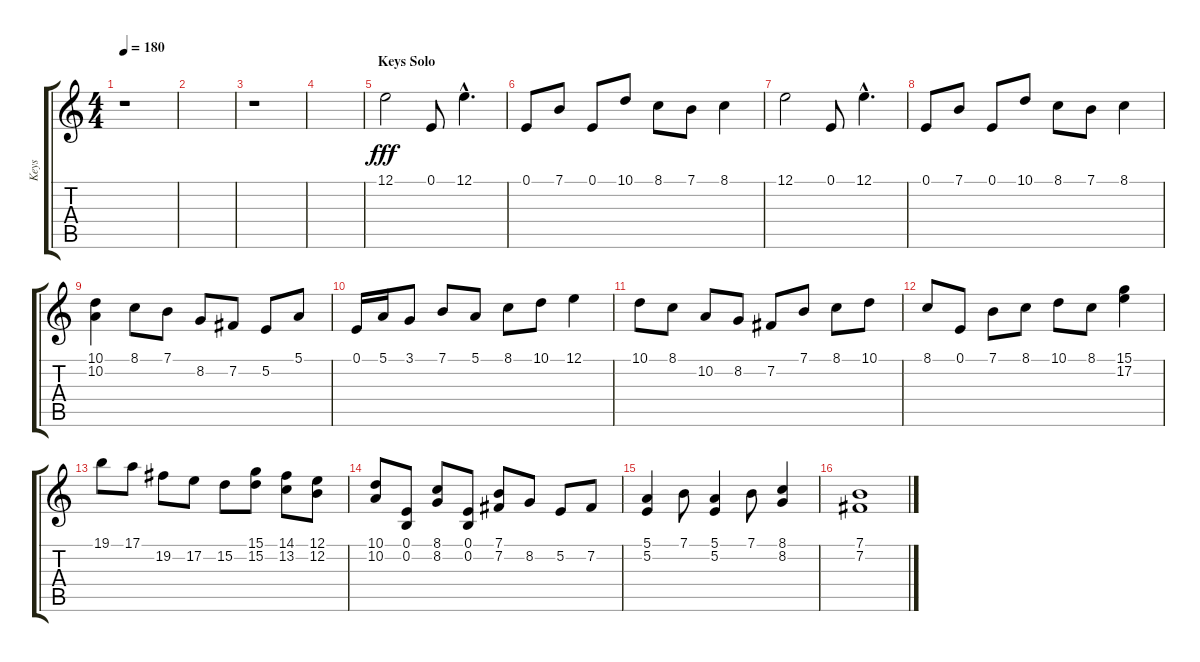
\track ("Keys" "Keys") {instrument synthstrings1}
\staff {score tabs}
\tuning (E4 B3 G3 D3 A2 E2) {hide}
\ts (4 4)
\tempo 180
\clef g2
\ks c
r.1{dy f} |
|
r.1 |
|
\section ("" "Keys Solo")
12.1.2{dy fff volume 16 instrument drawbarorgan} 0.1.8 12.1{hac}.4{d} |
0.1.8 7.1.8 0.1.8 10.1.8 8.1.8 7.1.8 8.1.4 |
12.1.2 0.1.8 12.1{hac}.4{d} |
0.1.8 7.1.8 0.1.8 10.1.8 8.1.8 7.1.8 8.1.4 |
(10.1 10.2).4 8.1.8 7.1.8 8.2.8 7.2.8 5.2.8 5.1.8 |
0.1.16 5.1.16 3.1.8 7.1.8 5.1.8 8.1.8 10.1.8 12.1.4 |
10.1.8 8.1.8 10.2.8 8.2.8 7.2.8 7.1.8 8.1.8 10.1.8 |
8.1.8 0.1.8 7.1.8 8.1.8 10.1.8 8.1.8 (15.1 17.2).4 |
19.1.8 17.1.8 19.2.8 17.2.8 15.2.8 (15.1 15.2).8 (14.1 13.2).8 (12.1 12.2).8 |
(10.1 10.2).8 (0.1 0.2).8 (8.1 8.2).8 (0.1 0.2).8 (7.1 7.2).8 8.2.8 5.2.8 7.2.8 |
(5.1 5.2).4 7.1.8 (5.1 5.2).4 7.1.8 (8.1 8.2).4 |
(7.1 7.2).1
